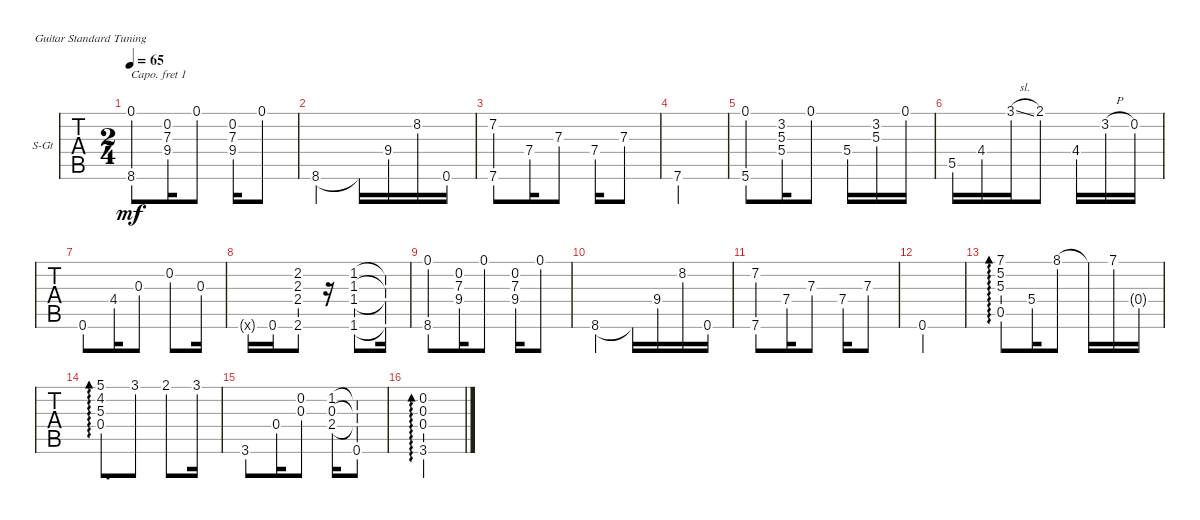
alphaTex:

\defaultSystemsLayout 4
\bracketExtendMode groupsimilarinstruments
\firstSystemTrackNameOrientation horizontal
\otherSystemsTrackNameOrientation horizontal
\track ("Steel Guitar" "S-Gt") {instrument acousticguitarsteel}
\staff {tabs}
\capo 1
\tuning (E4 B3 G3 D3 A2 E2)
\ts (2 4)
\tempo 65
\clef g2
\ks c
(8.6 0.1).8{dy mf instrument acousticguitarsteel} (9.4 7.3 0.2).16 0.1.8 (7.3 9.4 0.2).16 0.1.8 |
8.6.4 8.6{t}.16 9.4.16 8.2.16 0.6.16 |
(7.6 7.2).8 7.4.16 7.3.8 7.4.16 7.3.8 |
7.6.2 |
(5.6 0.1).8 (5.4 5.3 3.2).16 0.1.8 5.4.16 (5.3 3.2).16 0.1.16 |
5.5.16 4.4.16 3.1{sl}.16 2.1.8 4.4.16 3.2{h}.16 0.2.16 |
0.6.8 4.4.16 0.3.8 0.2.8 0.3.16 |
0.6{g x}.16 0.6.16 (2.6 2.4 2.3 2.2).8 r.16 (1.2 1.3 1.4 1.6).8 (1.2{t} 1.3{t} 1.4{t} 1.6{t}).16 |
(8.6 0.1).8 (9.4 7.3 0.2).16 0.1.8 (7.3 9.4 0.2).16 0.1.8 |
8.6.4 8.6{t}.16 9.4.16 8.2.16 0.6.16 |
(7.6 7.2).8 7.4.16 7.3.8 7.4.16 7.3.8 |
0.6.2 |
(0.5 5.3 5.2 7.1).8{ad 0} 5.4.16 8.1.8 8.1{t}.16 7.1.16 0.4{g}.16 |
(5.3 4.2 5.1 0.4).8{d ad 0} 3.1.8 2.1.8 3.1.16 |
3.6.8 0.4.16 (0.2 0.3).8 (1.2 0.3 2.4).16 (1.2{t} 0.3{t} 2.4{t} 0.6).8 |
(3.6 0.3 0.2 0.4).2{ad 0}
